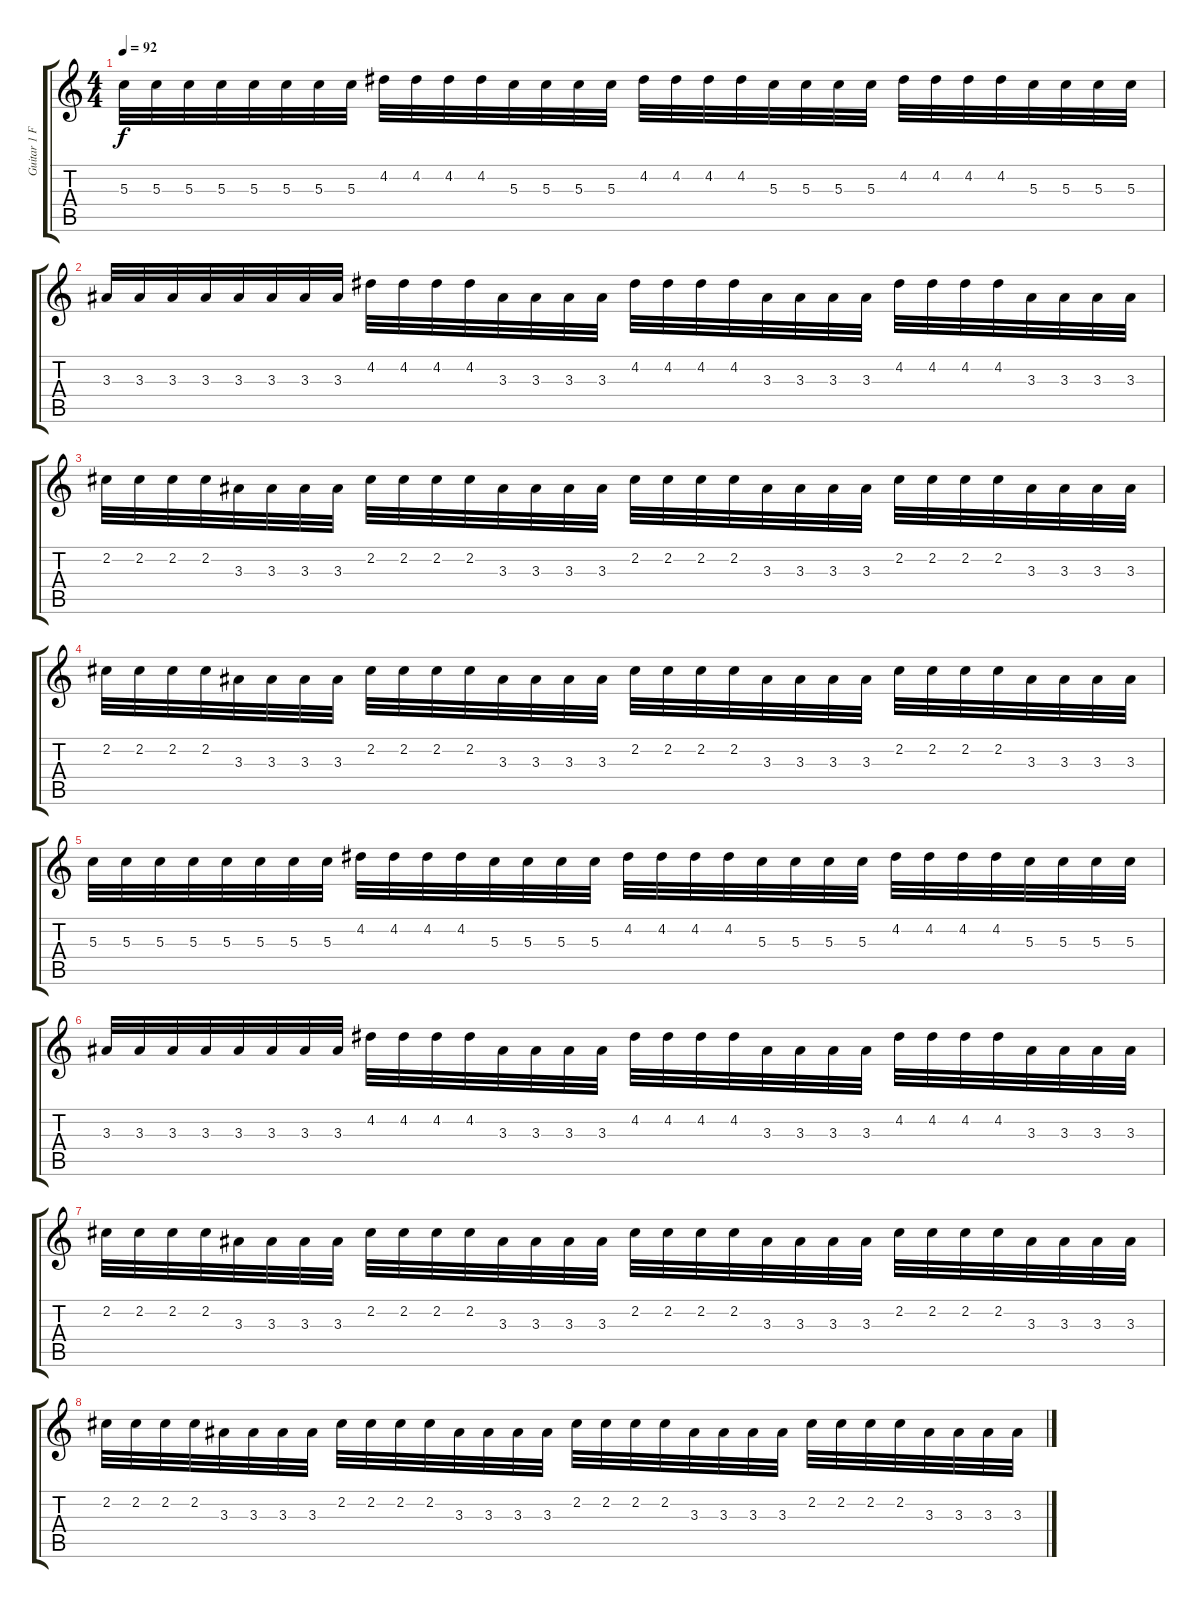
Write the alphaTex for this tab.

\track ("Guitar 1 FX (Delay)" "Guitar 1 F") {instrument electricguitarclean}
\staff {score tabs}
\tuning (E4 B3 G3 D3 A2 E2) {hide}
\ts (4 4)
\tempo 92
\clef g2
\ks c
5.3.32{dy f} 5.3.32 5.3.32 5.3.32 5.3.32 5.3.32 5.3.32 5.3.32 4.2.32 4.2.32 4.2.32 4.2.32 5.3.32 5.3.32 5.3.32 5.3.32 4.2.32 4.2.32 4.2.32 4.2.32 5.3.32 5.3.32 5.3.32 5.3.32 4.2.32 4.2.32 4.2.32 4.2.32 5.3.32 5.3.32 5.3.32 5.3.32 |
3.3.32 3.3.32 3.3.32 3.3.32 3.3.32 3.3.32 3.3.32 3.3.32 4.2.32 4.2.32 4.2.32 4.2.32 3.3.32 3.3.32 3.3.32 3.3.32 4.2.32 4.2.32 4.2.32 4.2.32 3.3.32 3.3.32 3.3.32 3.3.32 4.2.32 4.2.32 4.2.32 4.2.32 3.3.32 3.3.32 3.3.32 3.3.32 |
2.2.32 2.2.32 2.2.32 2.2.32 3.3.32 3.3.32 3.3.32 3.3.32 2.2.32 2.2.32 2.2.32 2.2.32 3.3.32 3.3.32 3.3.32 3.3.32 2.2.32 2.2.32 2.2.32 2.2.32 3.3.32 3.3.32 3.3.32 3.3.32 2.2.32 2.2.32 2.2.32 2.2.32 3.3.32 3.3.32 3.3.32 3.3.32 |
2.2.32 2.2.32 2.2.32 2.2.32 3.3.32 3.3.32 3.3.32 3.3.32 2.2.32 2.2.32 2.2.32 2.2.32 3.3.32 3.3.32 3.3.32 3.3.32 2.2.32 2.2.32 2.2.32 2.2.32 3.3.32 3.3.32 3.3.32 3.3.32 2.2.32 2.2.32 2.2.32 2.2.32 3.3.32 3.3.32 3.3.32 3.3.32 |
5.3.32 5.3.32 5.3.32 5.3.32 5.3.32 5.3.32 5.3.32 5.3.32 4.2.32 4.2.32 4.2.32 4.2.32 5.3.32 5.3.32 5.3.32 5.3.32 4.2.32 4.2.32 4.2.32 4.2.32 5.3.32 5.3.32 5.3.32 5.3.32 4.2.32 4.2.32 4.2.32 4.2.32 5.3.32 5.3.32 5.3.32 5.3.32 |
3.3.32 3.3.32 3.3.32 3.3.32 3.3.32 3.3.32 3.3.32 3.3.32 4.2.32 4.2.32 4.2.32 4.2.32 3.3.32 3.3.32 3.3.32 3.3.32 4.2.32 4.2.32 4.2.32 4.2.32 3.3.32 3.3.32 3.3.32 3.3.32 4.2.32 4.2.32 4.2.32 4.2.32 3.3.32 3.3.32 3.3.32 3.3.32 |
2.2.32 2.2.32 2.2.32 2.2.32 3.3.32 3.3.32 3.3.32 3.3.32 2.2.32 2.2.32 2.2.32 2.2.32 3.3.32 3.3.32 3.3.32 3.3.32 2.2.32 2.2.32 2.2.32 2.2.32 3.3.32 3.3.32 3.3.32 3.3.32 2.2.32 2.2.32 2.2.32 2.2.32 3.3.32 3.3.32 3.3.32 3.3.32 |
2.2.32 2.2.32 2.2.32 2.2.32 3.3.32 3.3.32 3.3.32 3.3.32 2.2.32 2.2.32 2.2.32 2.2.32 3.3.32 3.3.32 3.3.32 3.3.32 2.2.32 2.2.32 2.2.32 2.2.32 3.3.32 3.3.32 3.3.32 3.3.32 2.2.32 2.2.32 2.2.32 2.2.32 3.3.32 3.3.32 3.3.32 3.3.32
